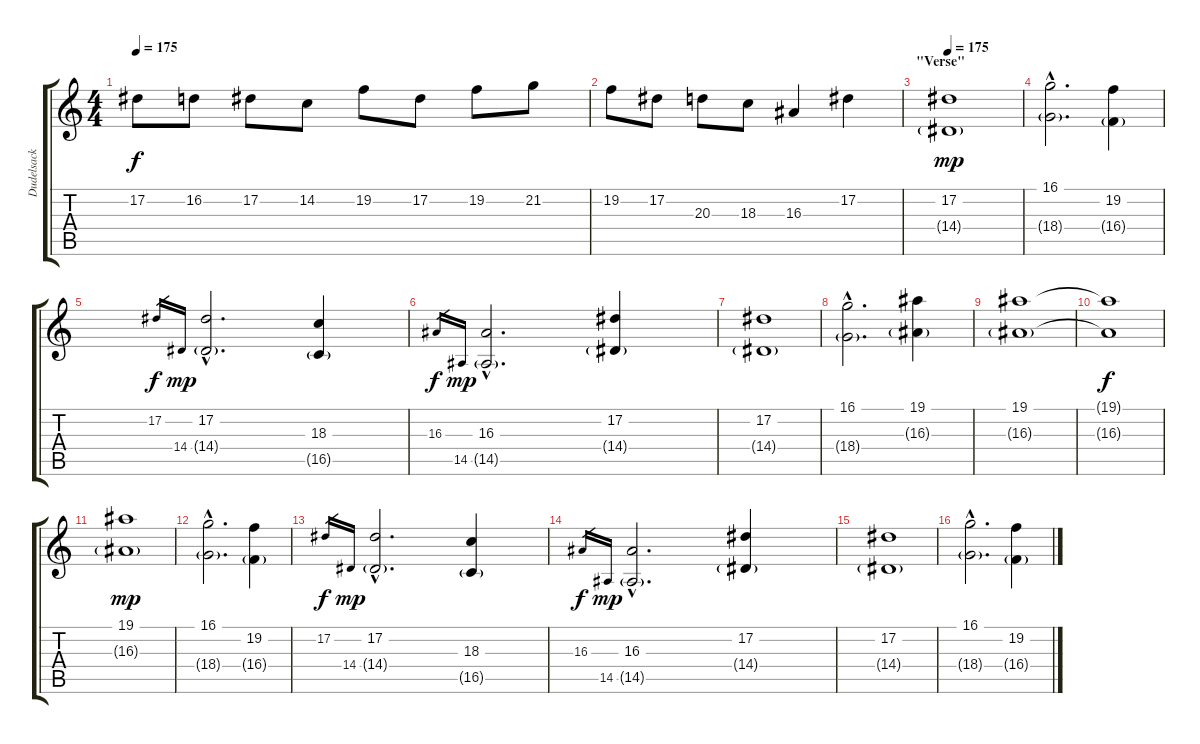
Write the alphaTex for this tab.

\track ("Dudelsack" "Dudelsack") {instrument fiddle}
\staff {score tabs}
\tuning (Eb4 Bb3 Gb3 Db3 Ab2 Eb2) {hide}
\ts (4 4)
\tempo 175
\clef g2
\ks c
17.2.8{dy f} 16.2.8 17.2.8 14.2.8 19.2.8 17.2.8 19.2.8 21.2.8 |
19.2.8 17.2.8 20.3.8 18.3.8 16.3.4 17.2.4 |
\section ("" "\"Verse\"")
\tempo 175
(17.2 14.4{g}).1{dy mp} |
(16.1{hac} 18.4{g hac}).2{d} (19.2 16.4{g}).4 |
17.2.16{gr dy f} 14.4.16{gr dy mp} (17.2{hac} 14.4{g hac}).2{d} (18.3 16.5{g}).4 |
16.3.16{gr dy f} 14.5.16{gr dy mp} (16.3{hac} 14.5{g hac}).2{d} (17.2 14.4{g}).4 |
(17.2 14.4{g}).1 |
(16.1{hac} 18.4{g hac}).2{d} (19.1 16.3{g}).4 |
(19.1 16.3{g}).1 |
(19.1{t} 16.3{t}).1{dy f} |
(19.1 16.3{g}).1{dy mp} |
(16.1{hac} 18.4{g hac}).2{d} (19.2 16.4{g}).4 |
17.2.16{gr dy f} 14.4.16{gr dy mp} (17.2{hac} 14.4{g hac}).2{d} (18.3 16.5{g}).4 |
16.3.16{gr dy f} 14.5.16{gr dy mp} (16.3{hac} 14.5{g hac}).2{d} (17.2 14.4{g}).4 |
(17.2 14.4{g}).1 |
(16.1{hac} 18.4{g hac}).2{d} (19.2 16.4{g}).4
